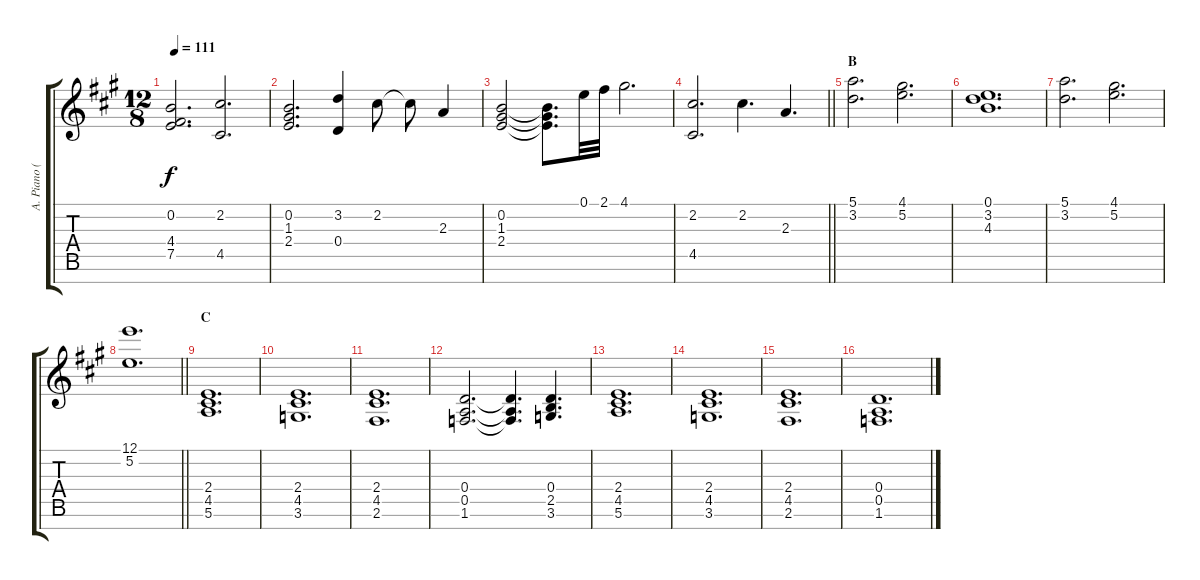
\track ("A. Piano (Right Hand)" "A. Piano (") {instrument acousticgrandpiano}
\staff {score tabs}
\tuning (E5 B4 G4 D4 A3 E3 B2) {hide}
\ts (12 8)
\tempo 111
\clef g2
\ks a
(0.2 4.4 7.5).2{d dy f} (2.2 4.5).2{d} |
(0.2 1.3 2.4).2{d} (3.2 0.4).4 2.2.8 2.2{t}.8 2.3.4 |
(0.2 1.3 2.4).2 (0.2{t} 1.3{t} 2.4{t}).8{d} 0.1.32 2.1.32 4.1.2{d} |
\barLineRight lightlight
(2.2 4.5).2{d} 2.2.4{d} 2.3.4{d} |
\section ("" "B")
(5.1 3.2).2{d} (4.1 5.2).2{d} |
(0.1 3.2 4.3).1{d} |
(5.1 3.2).2{d} (4.1 5.2).2{d} |
\barLineRight lightlight
(12.1 5.2).1{d} |
\section ("" "C")
(2.4 4.5 5.6).1{d} |
(2.4 4.5 3.6).1{d} |
(2.4 4.5 2.6).1{d} |
(0.4 0.5 1.6).2{d} (0.4{t} 0.5{t} 1.6{t}).4{d} (0.4 2.5 3.6).4{d} |
(2.4 4.5 5.6).1{d} |
(2.4 4.5 3.6).1{d} |
(2.4 4.5 2.6).1{d} |
(0.4 0.5 1.6).1{d}
